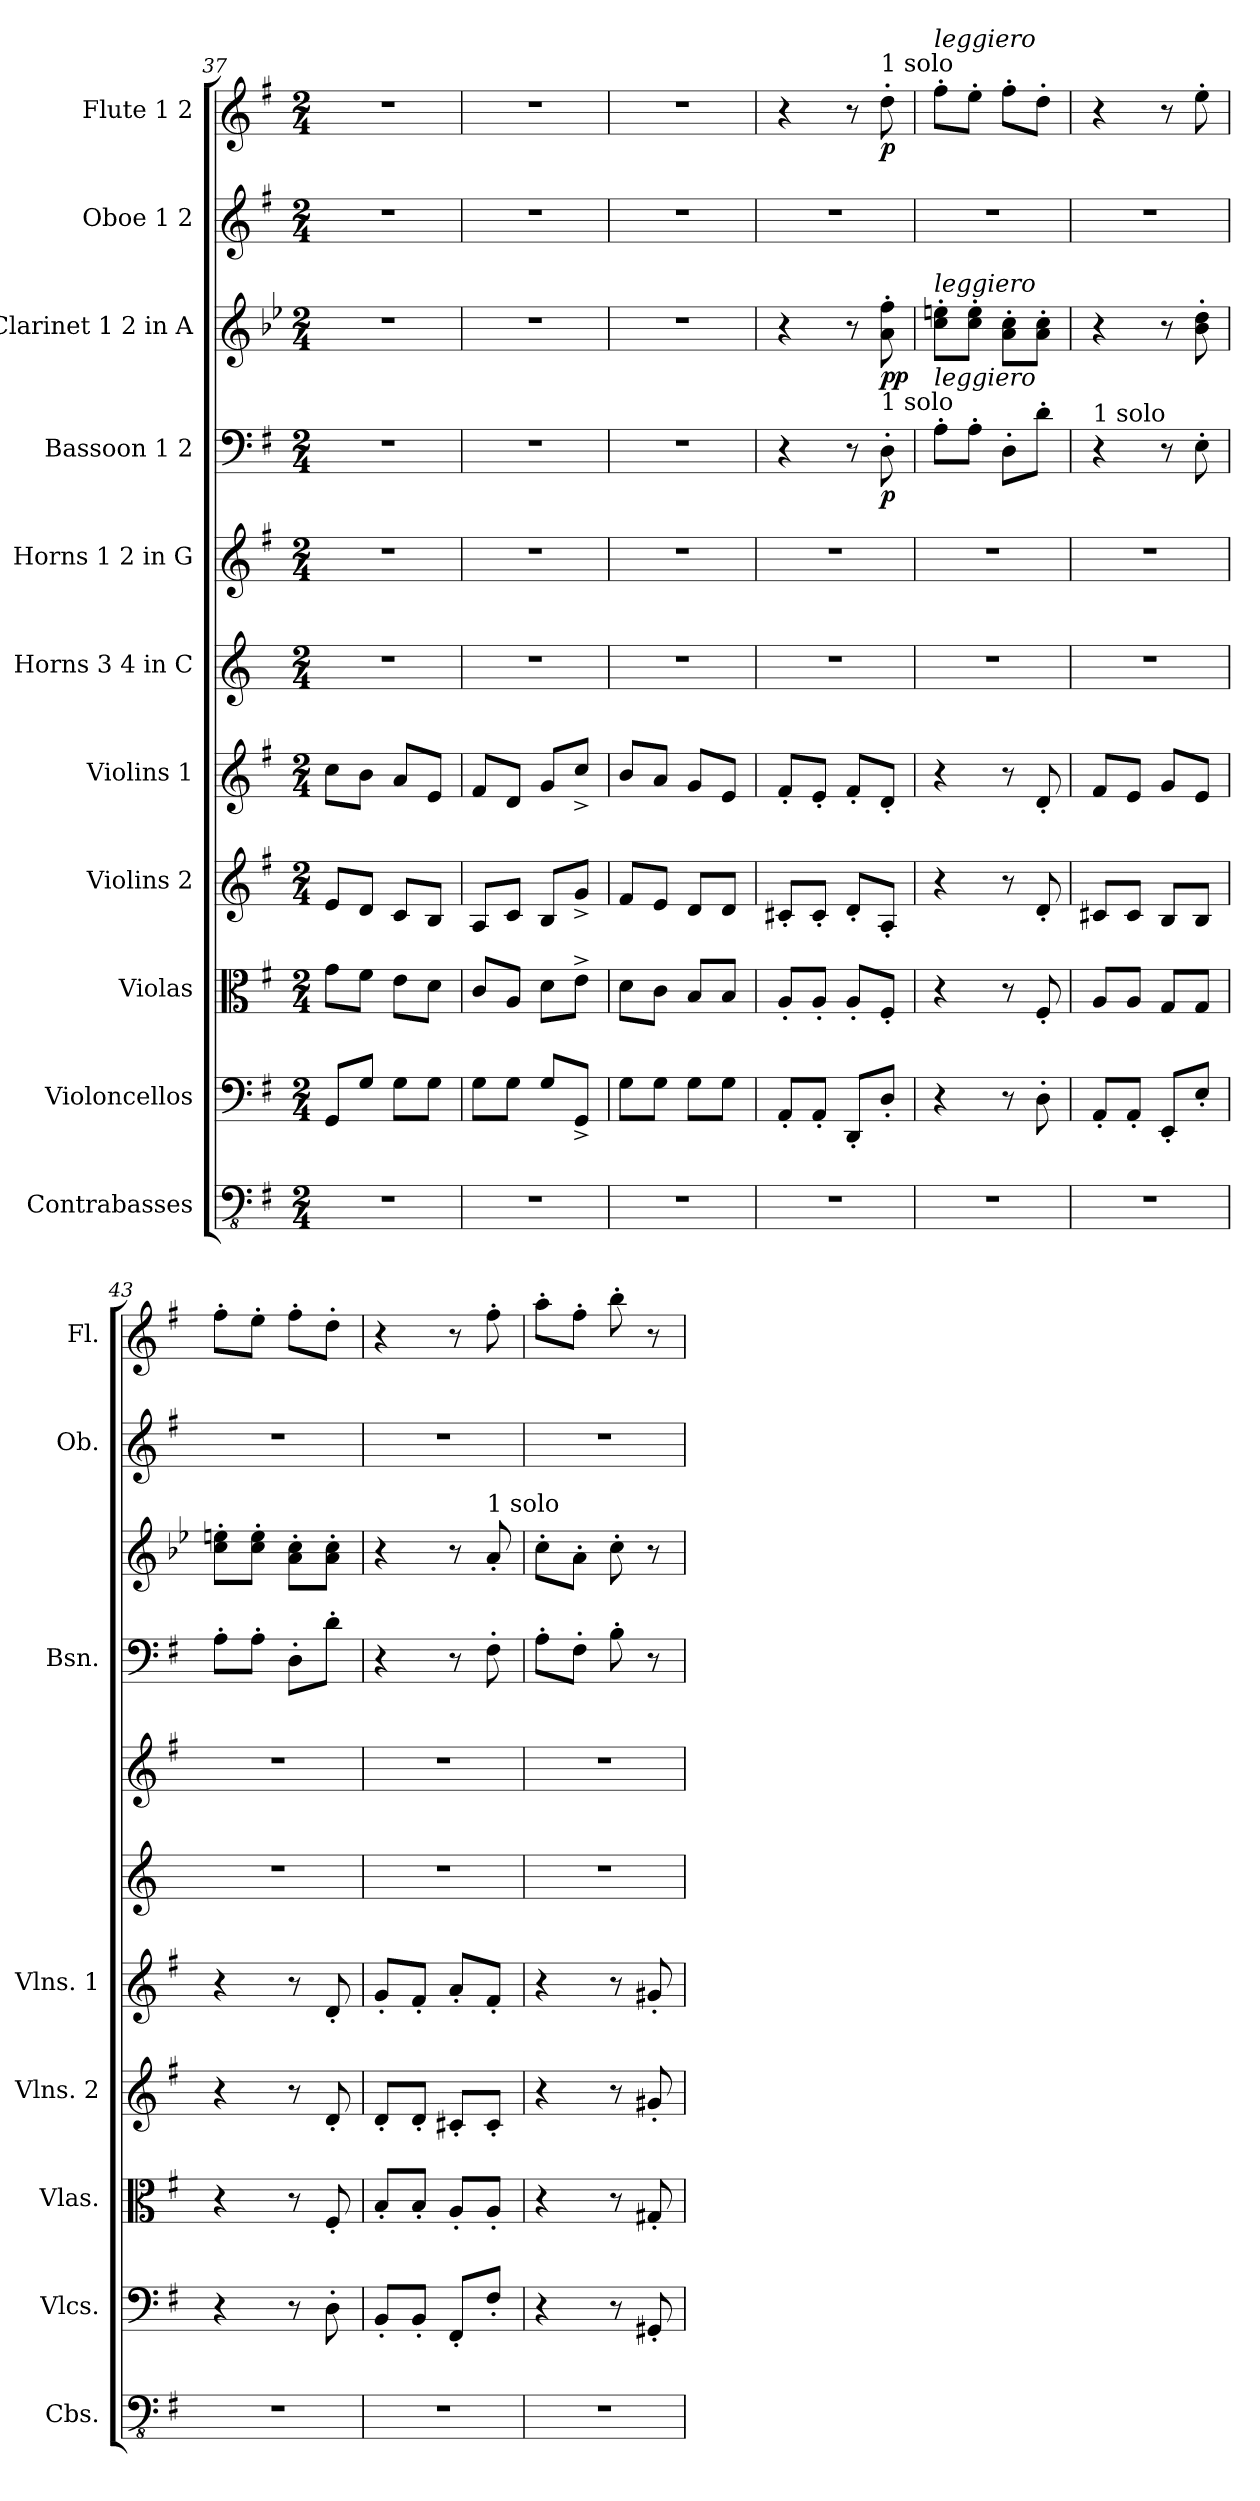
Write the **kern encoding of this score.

**kern	**kern	**kern	**kern	**kern	**kern	**kern	**kern	**dynam	**kern	**dynam	**kern	**kern	**dynam
*part11	*part10	*part9	*part8	*part7	*part6	*part5	*part4	*part4	*part3	*part3	*part2	*part1	*part1
*staff11	*staff10	*staff9	*staff8	*staff7	*staff6	*staff5	*staff4	*staff4	*staff3	*staff3	*staff2	*staff1	*staff1
*I"Contrabasses	*I"Violoncellos	*I"Violas	*I"Violins 2	*I"Violins 1	*I"Horns 3 4 in C	*I"Horns 1 2 in G	*I"Bassoon 1 2	*	*I"Clarinet 1 2 in A	*	*I"Oboe 1 2	*I"Flute 1 2	*
*I'Cbs.	*I'Vlcs.	*I'Vlas.	*I'Vlns. 2	*I'Vlns. 1	*	*	*I'Bsn.	*	*	*	*I'Ob.	*I'Fl.	*
*clefFv4	*clefF4	*clefC3	*clefG2	*clefG2	*clefG2	*clefG2	*clefF4	*	*clefG2	*	*clefG2	*clefG2	*
*	*	*	*	*	*ITrd7c12	*ITrd10c17	*	*	*ITrd2c3	*	*	*	*
*k[f#]	*k[f#]	*k[f#]	*k[f#]	*k[f#]	*k[]	*k[f#]	*k[f#]	*	*k[f#]	*	*k[f#]	*k[f#]	*
*M2/4	*M2/4	*M2/4	*M2/4	*M2/4	*M2/4	*M2/4	*M2/4	*	*M2/4	*	*M2/4	*M2/4	*
=37	=37	=37	=37	=37	=37	=37	=37	=37	=37	=37	=37	=37	=37
2r	8GG/L	8g\L	8e/L	8cc\L	2r	2r	2r	.	2r	.	2r	2r	.
.	8G/J	8f#\J	8d/J	8b\J	.	.	.	.	.	.	.	.	.
.	8G\L	8e\L	8c/L	8a/L	.	.	.	.	.	.	.	.	.
.	8G\J	8d\J	8B/J	8e/J	.	.	.	.	.	.	.	.	.
=38	=38	=38	=38	=38	=38	=38	=38	=38	=38	=38	=38	=38	=38
2r	8G\L	8c/L	8A/L	8f#/L	2r	2r	2r	.	2r	.	2r	2r	.
.	8G\J	8A/J	8c/J	8d/J	.	.	.	.	.	.	.	.	.
.	8G/L	8d\L	8B/L	8g/L	.	.	.	.	.	.	.	.	.
.	8GG^/J	8e^\J	8g^/J	8cc^/J	.	.	.	.	.	.	.	.	.
=39	=39	=39	=39	=39	=39	=39	=39	=39	=39	=39	=39	=39	=39
2r	8G\L	8d\L	8f#/L	8b/L	2r	2r	2r	.	2r	.	2r	2r	.
.	8G\J	8c\J	8e/J	8a/J	.	.	.	.	.	.	.	.	.
.	8G\L	8B/L	8d/L	8g/L	.	.	.	.	.	.	.	.	.
.	8G\J	8B/J	8d/J	8e/J	.	.	.	.	.	.	.	.	.
!!LO:PB:g=z
=40	=40	=40	=40	=40	=40	=40	=40	=40	=40	=40	=40	=40	=40
2r	8AA'/L	8A'/L	8c#X'/L	8f#'/L	2r	2r	4r	.	4r	.	2r	4r	.
.	8AA'/J	8A'/J	8c#'/J	8e'/J	.	.	.	.	.	.	.	.	.
.	8DD'/L	8A'/L	8d'/L	8f#'/L	.	.	8r	.	8r	.	.	8r	.
!	!	!	!	!	!	!	!	!	!	!	!	!LO:TX:a:t=1 solo	!
!	!	!	!	!	!	!	!LO:TX:a:t=1 solo	!	!	!	!	!	!
!	!	!	!	!	!	!	!	!LO:DY:b	!	!LO:DY:b	!	!	!
!	!	!	!	!	!	!	!	!	!	!LO:DY:n=1:b	!	!	!LO:DY:b
.	8D'/J	8F#'/J	8A'/J	8d'/J	.	.	8D'\	p	8f#\' 8dd\'	p p	.	8dd'\	p
=41	=41	=41	=41	=41	=41	=41	=41	=41	=41	=41	=41	=41	=41
!	!	!	!	!	!	!	!	!	!	!	!	!LO:TX:a:i:t=leggiero	!
!	!	!	!	!	!	!	!	!	!LO:TX:a:i:t=leggiero	!	!	!	!
!	!	!	!	!	!	!	!LO:TX:a:i:t=leggiero	!	!	!	!	!	!
2r	4r	4r	4r	4r	2r	2r	8A'\L	.	8a\' 8cc#X\'L	.	2r	8ff#'\L	.
.	.	.	.	.	.	.	8A'\J	.	8a\' 8cc#\'J	.	.	8ee'\J	.
.	8r	8r	8r	8r	.	.	8D'\L	.	8f#\' 8a\'L	.	.	8ff#'\L	.
.	8D'\	8F#'/	8d'/	8d'/	.	.	8d'\J	.	8f#\' 8a\'J	.	.	8dd'\J	.
=42	=42	=42	=42	=42	=42	=42	=42	=42	=42	=42	=42	=42	=42
!	!	!	!	!	!	!	!LO:TX:a:t=1 solo	!	!	!	!	!	!
2r	8AA'/L	8A/L	8c#X/L	8f#/L	2r	2r	4r	.	4r	.	2r	4r	.
.	8AA'/J	8A/J	8c#/J	8e/J	.	.	.	.	.	.	.	.	.
.	8EE'/L	8G/L	8B/L	8g/L	.	.	8r	.	8r	.	.	8r	.
.	8E'/J	8G/J	8B/J	8e/J	.	.	8E'\	.	8g\' 8b\'	.	.	8ee'\	.
=43	=43	=43	=43	=43	=43	=43	=43	=43	=43	=43	=43	=43	=43
2r	4r	4r	4r	4r	2r	2r	8A'\L	.	8a\' 8cc#X\'L	.	2r	8ff#'\L	.
.	.	.	.	.	.	.	8A'\J	.	8a\' 8cc#\'J	.	.	8ee'\J	.
.	8r	8r	8r	8r	.	.	8D'\L	.	8f#\' 8a\'L	.	.	8ff#'\L	.
.	8D'\	8F#'/	8d'/	8d'/	.	.	8d'\J	.	8f#\' 8a\'J	.	.	8dd'\J	.
=44	=44	=44	=44	=44	=44	=44	=44	=44	=44	=44	=44	=44	=44
2r	8BB'/L	8B'/L	8d'/L	8g'/L	2r	2r	4r	.	4r	.	2r	4r	.
.	8BB'/J	8B'/J	8d'/J	8f#'/J	.	.	.	.	.	.	.	.	.
.	8FF#'/L	8A'/L	8c#X'/L	8a'/L	.	.	8r	.	8r	.	.	8r	.
!	!	!	!	!	!	!	!	!	!LO:TX:a:t=1 solo	!	!	!	!
.	8F#'/J	8A'/J	8c#'/J	8f#'/J	.	.	8F#'\	.	8f#'/	.	.	8ff#'\	.
=45	=45	=45	=45	=45	=45	=45	=45	=45	=45	=45	=45	=45	=45
2r	4r	4r	4r	4r	2r	2r	8A'\L	.	8a'\L	.	2r	8aa'\L	.
.	.	.	.	.	.	.	8F#'\J	.	8f#'\J	.	.	8ff#'\J	.
.	8r	8r	8r	8r	.	.	8B'\	.	8a'\	.	.	8bb'\	.
.	8GG#X'/	8G#X'/	8g#X'/	8g#X'/	.	.	8r	.	8r	.	.	8r	.
=	=	=	=	=	=	=	=	=	=	=	=	=	=
*-	*-	*-	*-	*-	*-	*-	*-	*-	*-	*-	*-	*-	*-
